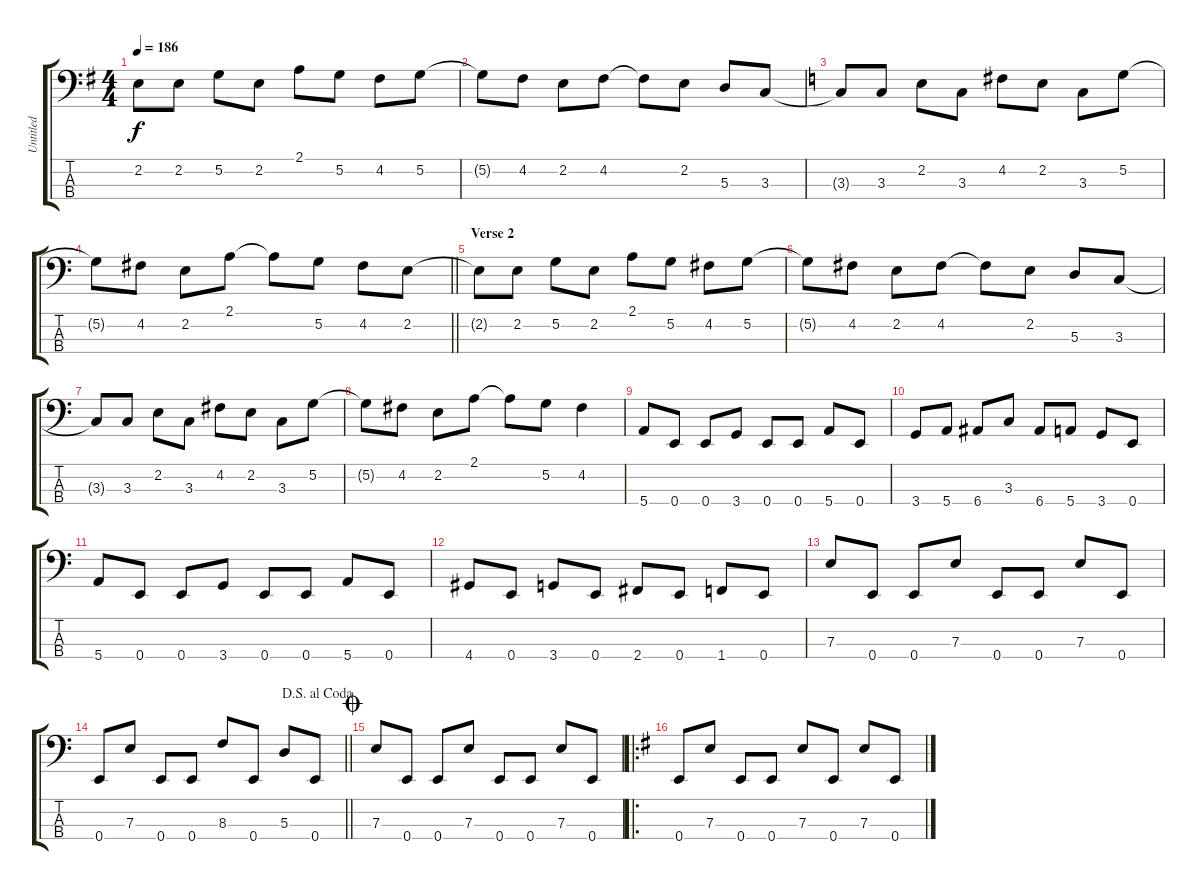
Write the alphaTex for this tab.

\track ("Untitled" "Untitled") {instrument electricbassfinger}
\staff {score tabs}
\tuning (G2 D2 A1 E1) {hide}
\ts (4 4)
\tempo 186
\clef f4
\ks g
2.2{t}.8{dy f} 2.2.8 5.2.8 2.2.8 2.1.8 5.2.8 4.2.8 5.2.8 |
5.2{t}.8 4.2.8 2.2.8 4.2.8 4.2{t}.8 2.2.8 5.3.8 3.3.8 |
\ks c
3.3{t}.8 3.3.8 2.2.8 3.3.8 4.2.8 2.2.8 3.3.8 5.2.8 |
\barLineRight lightlight
5.2{t}.8 4.2.8 2.2.8 2.1.8 2.1{t}.8 5.2.8 4.2.8 2.2.8 |
\section ("" "Verse 2")
2.2{t}.8 2.2.8 5.2.8 2.2.8 2.1.8 5.2.8 4.2.8 5.2.8 |
5.2{t}.8 4.2.8 2.2.8 4.2.8 4.2{t}.8 2.2.8 5.3.8 3.3.8 |
3.3{t}.8 3.3.8 2.2.8 3.3.8 4.2.8 2.2.8 3.3.8 5.2.8 |
5.2{t}.8 4.2.8 2.2.8 2.1.8 2.1{t}.8 5.2.8 4.2.4 |
5.4.8 0.4.8 0.4.8 3.4.8 0.4.8 0.4.8 5.4.8 0.4.8 |
3.4.8 5.4.8 6.4.8 3.3.8 6.4.8 5.4.8 3.4.8 0.4.8 |
5.4.8 0.4.8 0.4.8 3.4.8 0.4.8 0.4.8 5.4.8 0.4.8 |
4.4.8 0.4.8 3.4.8 0.4.8 2.4.8 0.4.8 1.4.8 0.4.8 |
7.3.8 0.4.8 0.4.8 7.3.8 0.4.8 0.4.8 7.3.8 0.4.8 |
\jump dalsegnoalcoda
\barLineRight lightlight
0.4.8 7.3.8 0.4.8 0.4.8 8.3.8 0.4.8 5.3.8 0.4.8 |
\jump coda
7.3.8 0.4.8 0.4.8 7.3.8 0.4.8 0.4.8 7.3.8 0.4.8 |
\ro
\ks g
0.4.8 7.3.8 0.4.8 0.4.8 7.3.8 0.4.8 7.3.8 0.4.8
